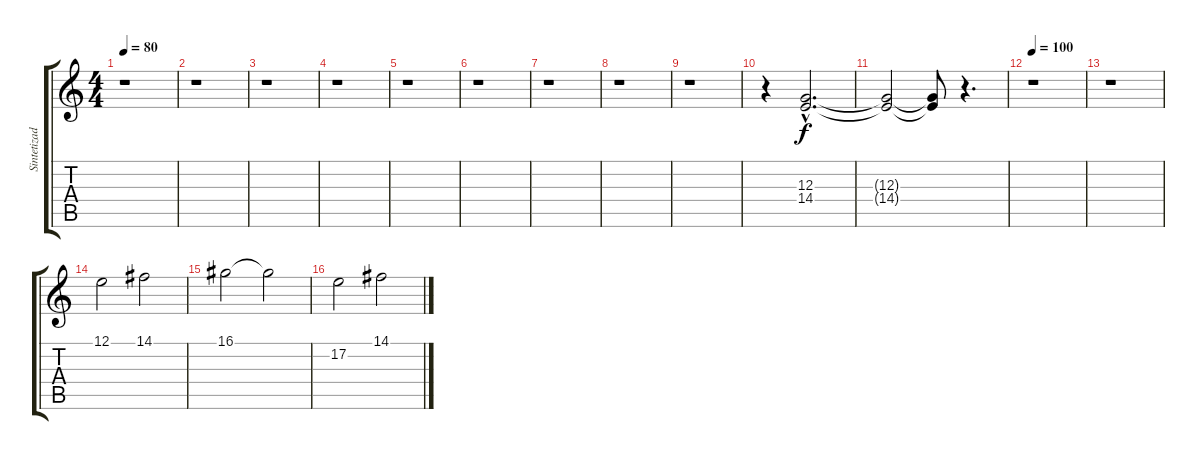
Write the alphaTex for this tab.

\track ("Sintetizador" "Sintetizad") {instrument fx5brightness}
\staff {score tabs}
\tuning (E4 B3 G3 D3 A2 E2) {hide}
\ts (4 4)
\tempo 80
\clef g2
\ks c
r.1{dy f instrument fx5brightness} |
r.1 |
r.1 |
r.1 |
r.1 |
r.1 |
r.1 |
r.1 |
r.1 |
r.4 (12.3{hac} 14.4{hac}).2{d} |
(12.3{t} 14.4{t}).2 (12.3{t} 14.4{t}).8 r.4{d} |
\tempo 100
r.1 |
r.1 |
12.1.2{instrument stringensemble1} 14.1.2 |
16.1.2 16.1{t}.2 |
17.2.2 14.1.2
